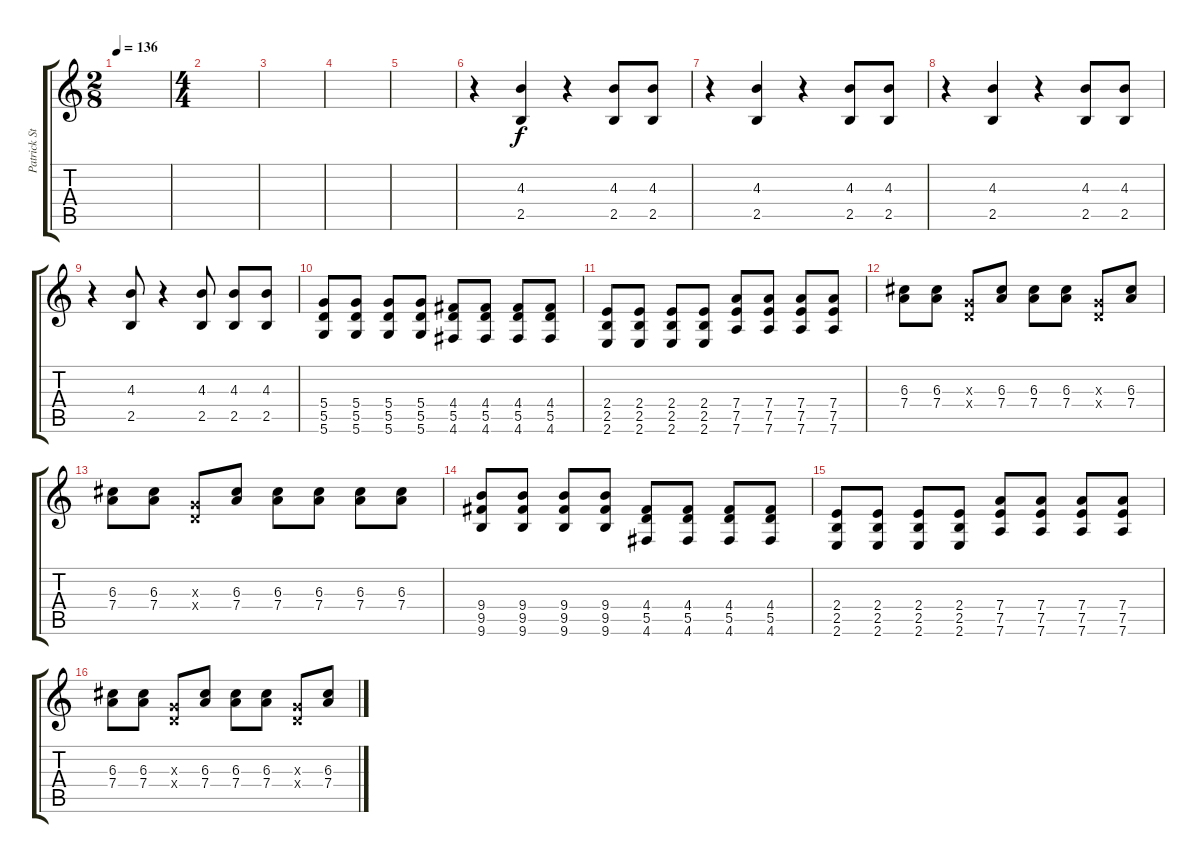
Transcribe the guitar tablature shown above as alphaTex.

\track ("Patrick Stumph (Rythmn Guitar)" "Patrick St") {instrument overdrivenguitar}
\staff {score tabs}
\tuning (E4 B3 G3 D3 A2 D2) {hide}
\ts (2 8)
\tempo 136
\clef g2
\ks c
|
\ts (4 4)
|
|
|
|
r.4 (4.3 2.5).4 r.4 (4.3 2.5).8 (4.3 2.5).8 |
r.4 (4.3 2.5).4 r.4 (4.3 2.5).8 (4.3 2.5).8 |
r.4 (4.3 2.5).4 r.4 (4.3 2.5).8 (4.3 2.5).8 |
r.4 (4.3 2.5).8 r.4 (4.3 2.5).8 (4.3 2.5).8 (4.3 2.5).8 |
(5.4 5.5 5.6).8 (5.4 5.5 5.6).8 (5.4 5.5 5.6).8 (5.4 5.5 5.6).8 (4.4 5.5 4.6).8 (4.4 5.5 4.6).8 (4.4 5.5 4.6).8 (4.4 5.5 4.6).8 |
(2.4 2.5 2.6).8 (2.4 2.5 2.6).8 (2.4 2.5 2.6).8 (2.4 2.5 2.6).8 (7.4 7.5 7.6).8 (7.4 7.5 7.6).8 (7.4 7.5 7.6).8 (7.4 7.5 7.6).8 |
(6.3 7.4).8 (6.3 7.4).8 (0.3{x} 0.4{x}).8 (6.3 7.4).8 (6.3 7.4).8 (6.3 7.4).8 (0.3{x} 0.4{x}).8 (6.3 7.4).8 |
(6.3 7.4).8 (6.3 7.4).8 (0.3{x} 0.4{x}).8 (6.3 7.4).8 (6.3 7.4).8 (6.3 7.4).8 (6.3 7.4).8 (6.3 7.4).8 |
(9.4 9.5 9.6).8 (9.4 9.5 9.6).8 (9.4 9.5 9.6).8 (9.4 9.5 9.6).8 (4.4 5.5 4.6).8 (4.4 5.5 4.6).8 (4.4 5.5 4.6).8 (4.4 5.5 4.6).8 |
(2.4 2.5 2.6).8 (2.4 2.5 2.6).8 (2.4 2.5 2.6).8 (2.4 2.5 2.6).8 (7.4 7.5 7.6).8 (7.4 7.5 7.6).8 (7.4 7.5 7.6).8 (7.4 7.5 7.6).8 |
(6.3 7.4).8 (6.3 7.4).8 (0.3{x} 0.4{x}).8 (6.3 7.4).8 (6.3 7.4).8 (6.3 7.4).8 (0.3{x} 0.4{x}).8 (6.3 7.4).8
